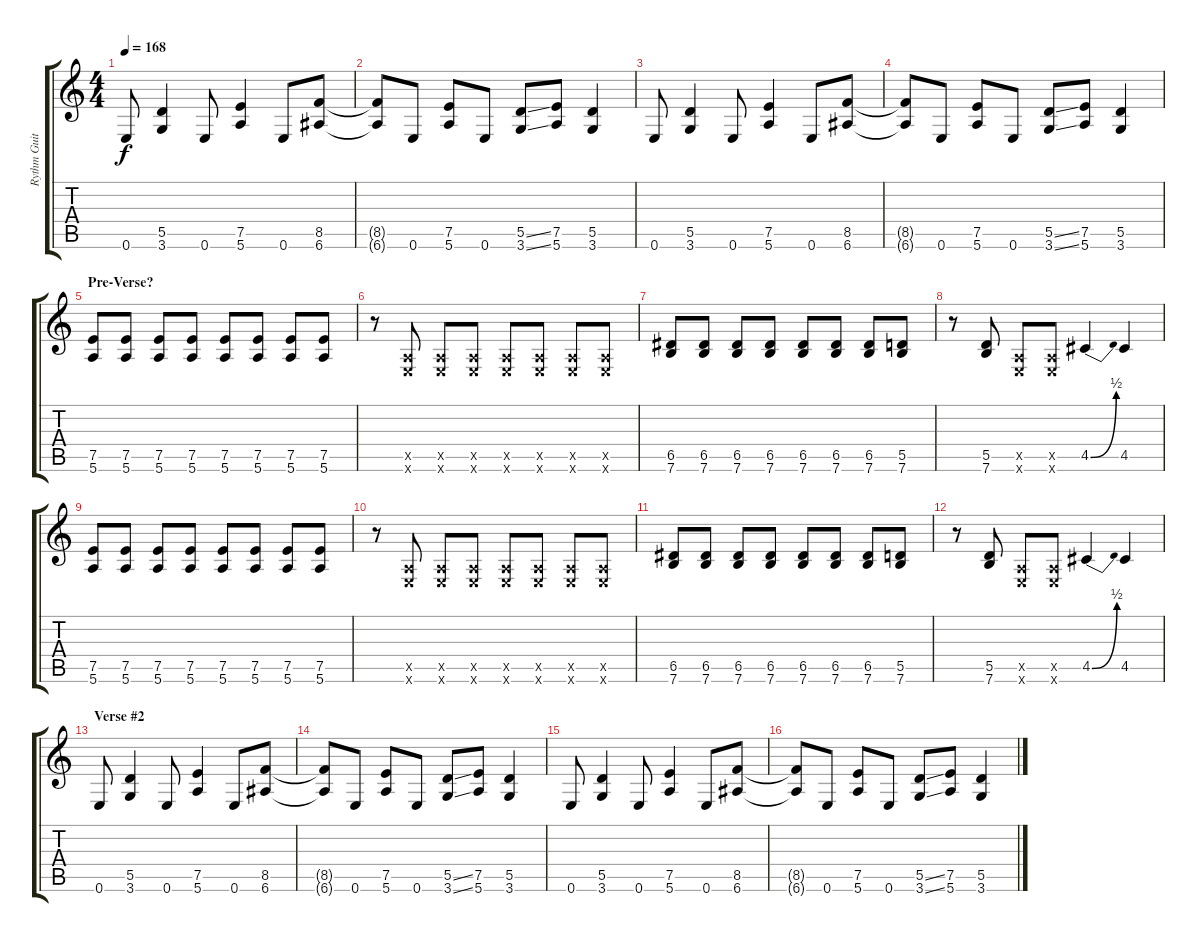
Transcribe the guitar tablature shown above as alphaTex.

\track ("Rythm Guitar Two (heavily distorted)" "Rythm Guit") {instrument distortionguitar}
\staff {score tabs}
\tuning (E4 B3 G3 D3 A2 E2) {hide}
\ts (4 4)
\tempo 168
\clef g2
\ks c
0.6.8{dy f} (5.5 3.6).4 0.6.8 (7.5 5.6).4 0.6.8 (8.5 6.6).8 |
(8.5{t} 6.6{t}).8 0.6.8 (7.5 5.6).8 0.6.8 (5.5{ss} 3.6{ss}).8 (7.5 5.6).8 (5.5 3.6).4 |
0.6.8 (5.5 3.6).4 0.6.8 (7.5 5.6).4 0.6.8 (8.5 6.6).8 |
(8.5{t} 6.6{t}).8 0.6.8 (7.5 5.6).8 0.6.8 (5.5{ss} 3.6{ss}).8 (7.5 5.6).8 (5.5 3.6).4 |
\section ("" "Pre-Verse?")
(7.5 5.6).8 (7.5 5.6).8 (7.5 5.6).8 (7.5 5.6).8 (7.5 5.6).8 (7.5 5.6).8 (7.5 5.6).8 (7.5 5.6).8 |
r.8 (0.5{x} 0.6{x}).8 (0.5{x} 0.6{x}).8 (0.5{x} 0.6{x}).8 (0.5{x} 0.6{x}).8 (0.5{x} 0.6{x}).8 (0.5{x} 0.6{x}).8 (0.5{x} 0.6{x}).8 |
(6.5 7.6).8 (6.5 7.6).8 (6.5 7.6).8 (6.5 7.6).8 (6.5 7.6).8 (6.5 7.6).8 (6.5 7.6).8 (5.5 7.6).8 |
r.8 (5.5 7.6).8 (0.5{x} 0.6{x}).8 (0.5{x} 0.6{x}).8 4.5{be (bend 0 0 60 2)}.4 4.5.4 |
(7.5 5.6).8 (7.5 5.6).8 (7.5 5.6).8 (7.5 5.6).8 (7.5 5.6).8 (7.5 5.6).8 (7.5 5.6).8 (7.5 5.6).8 |
r.8 (0.5{x} 0.6{x}).8 (0.5{x} 0.6{x}).8 (0.5{x} 0.6{x}).8 (0.5{x} 0.6{x}).8 (0.5{x} 0.6{x}).8 (0.5{x} 0.6{x}).8 (0.5{x} 0.6{x}).8 |
(6.5 7.6).8 (6.5 7.6).8 (6.5 7.6).8 (6.5 7.6).8 (6.5 7.6).8 (6.5 7.6).8 (6.5 7.6).8 (5.5 7.6).8 |
r.8 (5.5 7.6).8 (0.5{x} 0.6{x}).8 (0.5{x} 0.6{x}).8 4.5{be (bend 0 0 60 2)}.4 4.5.4 |
\section ("" "Verse #2")
0.6.8 (5.5 3.6).4 0.6.8 (7.5 5.6).4 0.6.8 (8.5 6.6).8 |
(8.5{t} 6.6{t}).8 0.6.8 (7.5 5.6).8 0.6.8 (5.5{ss} 3.6{ss}).8 (7.5 5.6).8 (5.5 3.6).4 |
0.6.8 (5.5 3.6).4 0.6.8 (7.5 5.6).4 0.6.8 (8.5 6.6).8 |
(8.5{t} 6.6{t}).8 0.6.8 (7.5 5.6).8 0.6.8 (5.5{ss} 3.6{ss}).8 (7.5 5.6).8 (5.5 3.6).4
